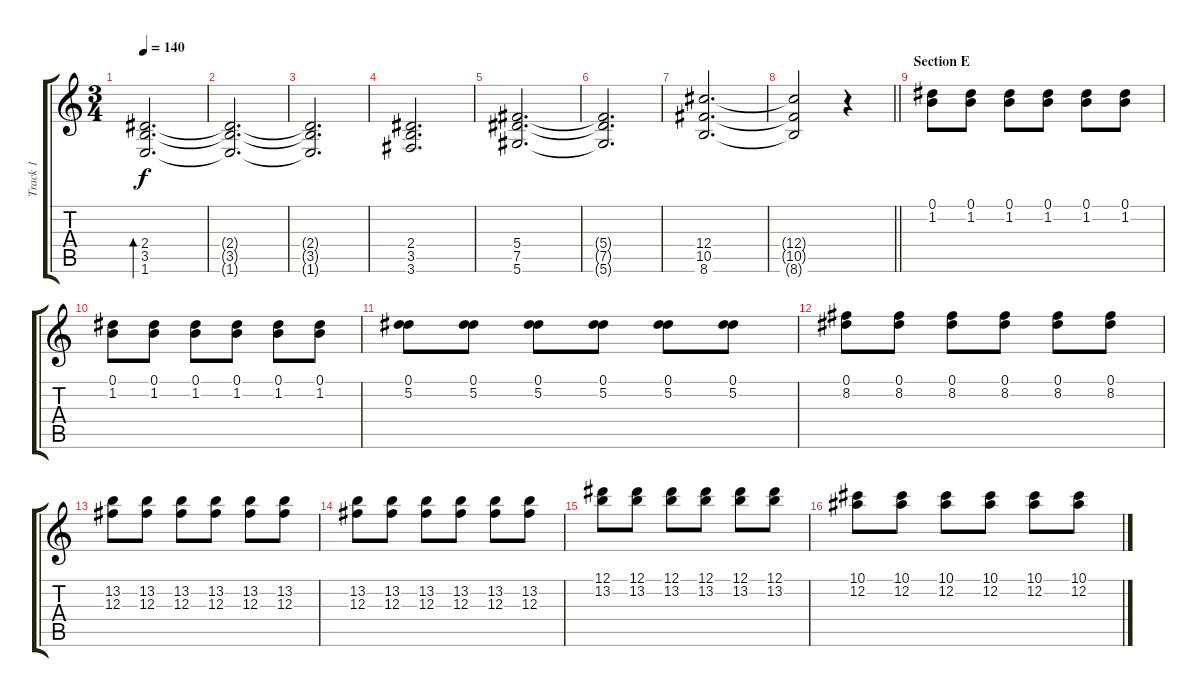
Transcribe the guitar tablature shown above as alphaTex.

\track ("Track 1" "Track 1") {instrument electricguitarjazz}
\staff {score tabs}
\tuning (Eb4 Bb3 Gb3 Db3 Ab2 Eb2) {hide}
\ts (3 4)
\tempo 140
\clef g2
\ks c
(2.4 3.5 1.6).2{d bd 60 dy f} |
(2.4{t} 3.5{t} 1.6{t}).2{d} |
(2.4{t} 3.5{t} 1.6{t}).2{d} |
(2.4 3.5 3.6).2{d} |
(5.4 7.5 5.6).2{d} |
(5.4{t} 7.5{t} 5.6{t}).2{d} |
(12.4 10.5 8.6).2{d} |
\barLineRight lightlight
(12.4{t} 10.5{t} 8.6{t}).2 r.4 |
\section ("" "Section E")
(0.1 1.2).8 (0.1 1.2).8 (0.1 1.2).8 (0.1 1.2).8 (0.1 1.2).8 (0.1 1.2).8 |
(0.1 1.2).8 (0.1 1.2).8 (0.1 1.2).8 (0.1 1.2).8 (0.1 1.2).8 (0.1 1.2).8 |
(0.1 5.2).8 (0.1 5.2).8 (0.1 5.2).8 (0.1 5.2).8 (0.1 5.2).8 (0.1 5.2).8 |
(0.1 8.2).8 (0.1 8.2).8 (0.1 8.2).8 (0.1 8.2).8 (0.1 8.2).8 (0.1 8.2).8 |
(13.2 12.3).8 (13.2 12.3).8 (13.2 12.3).8 (13.2 12.3).8 (13.2 12.3).8 (13.2 12.3).8 |
(13.2 12.3).8 (13.2 12.3).8 (13.2 12.3).8 (13.2 12.3).8 (13.2 12.3).8 (13.2 12.3).8 |
(12.1 13.2).8 (12.1 13.2).8 (12.1 13.2).8 (12.1 13.2).8 (12.1 13.2).8 (12.1 13.2).8 |
(10.1 12.2).8 (10.1 12.2).8 (10.1 12.2).8 (10.1 12.2).8 (10.1 12.2).8 (10.1 12.2).8
